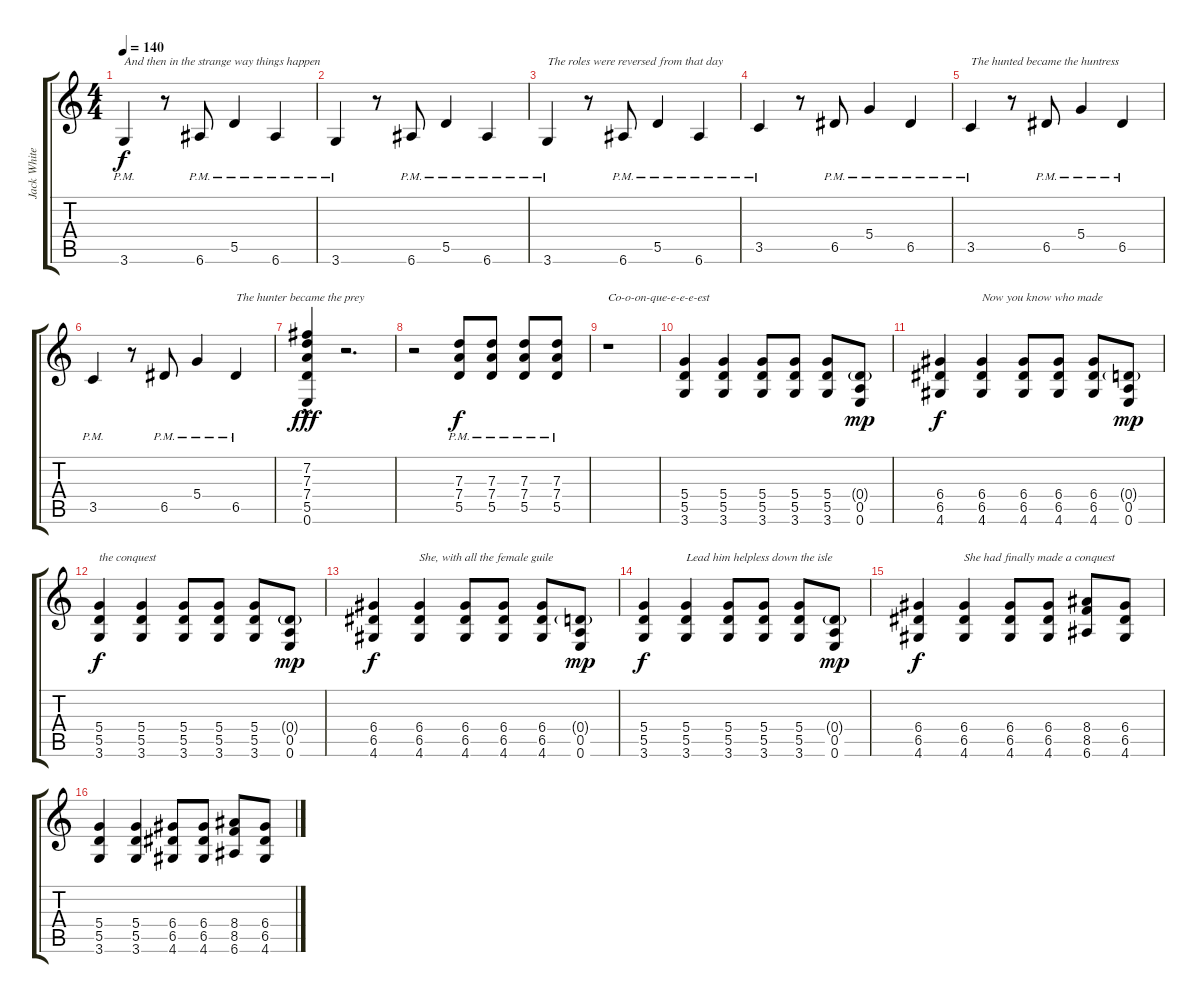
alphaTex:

\track ("Jack White" "Jack White") {instrument overdrivenguitar}
\staff {score tabs}
\tuning (E4 B3 G3 D3 A2 E2) {hide}
\ts (4 4)
\tempo 140
\clef g2
\ks c
3.6{pm}.4{txt "And then in the strange way things happen" dy f} r.8 6.6{pm}.8 5.5{pm}.4 6.6{pm}.4 |
3.6{pm}.4 r.8 6.6{pm}.8 5.5{pm}.4 6.6{pm}.4 |
3.6{pm}.4{txt "The roles were reversed from that day"} r.8 6.6{pm}.8 5.5{pm}.4 6.6{pm}.4 |
3.5{pm}.4 r.8 6.5{pm}.8 5.4{pm}.4 6.5{pm}.4 |
3.5{pm}.4{txt "The hunted became the huntress"} r.8 6.5{pm}.8 5.4{pm}.4 6.5{pm}.4 |
3.5{pm}.4 r.8 6.5{pm}.8 5.4{pm}.4 6.5{pm}.4{txt "The hunter became the prey"} |
(7.2 7.3{hac} 7.4{hac} 5.5{hac} 0.6).4{dy fff} r.2{d} |
r.2 (7.3{pm} 7.4 5.5).8{dy f} (7.3{pm} 7.4 5.5).8 (7.3{pm} 7.4 5.5).8 (7.3{pm} 7.4 5.5).8 |
r.1{txt "Co-o-on-que-e-e-e-est"} |
(5.4 5.5 3.6).4 (5.4 5.5 3.6).4 (5.4 5.5 3.6).8 (5.4 5.5 3.6).8 (5.4 5.5 3.6).8 (0.4{g} 0.5 0.6).8{dy mp} |
(6.4 6.5 4.6).4{dy f} (6.4 6.5 4.6).4{txt "Now you know who made"} (6.4 6.5 4.6).8 (6.4 6.5 4.6).8 (6.4 6.5 4.6).8 (0.4{g} 0.5 0.6).8{dy mp} |
(5.4 5.5 3.6).4{txt "the conquest" dy f} (5.4 5.5 3.6).4 (5.4 5.5 3.6).8 (5.4 5.5 3.6).8 (5.4 5.5 3.6).8 (0.4{g} 0.5 0.6).8{dy mp} |
(6.4 6.5 4.6).4{dy f} (6.4 6.5 4.6).4{txt "She, with all the female guile"} (6.4 6.5 4.6).8 (6.4 6.5 4.6).8 (6.4 6.5 4.6).8 (0.4{g} 0.5 0.6).8{dy mp} |
(5.4 5.5 3.6).4{dy f} (5.4 5.5 3.6).4{txt "Lead him helpless down the isle"} (5.4 5.5 3.6).8 (5.4 5.5 3.6).8 (5.4 5.5 3.6).8 (0.4{g} 0.5 0.6).8{dy mp} |
(6.4 6.5 4.6).4{dy f} (6.4 6.5 4.6).4{txt "She had finally made a conquest"} (6.4 6.5 4.6).8 (6.4 6.5 4.6).8 (8.4 8.5 6.6).8 (6.4 6.5 4.6).8 |
(5.4 5.5 3.6).4 (5.4 5.5 3.6).4 (6.4 6.5 4.6).8 (6.4 6.5 4.6).8 (8.4 8.5 6.6).8 (6.4 6.5 4.6).8
